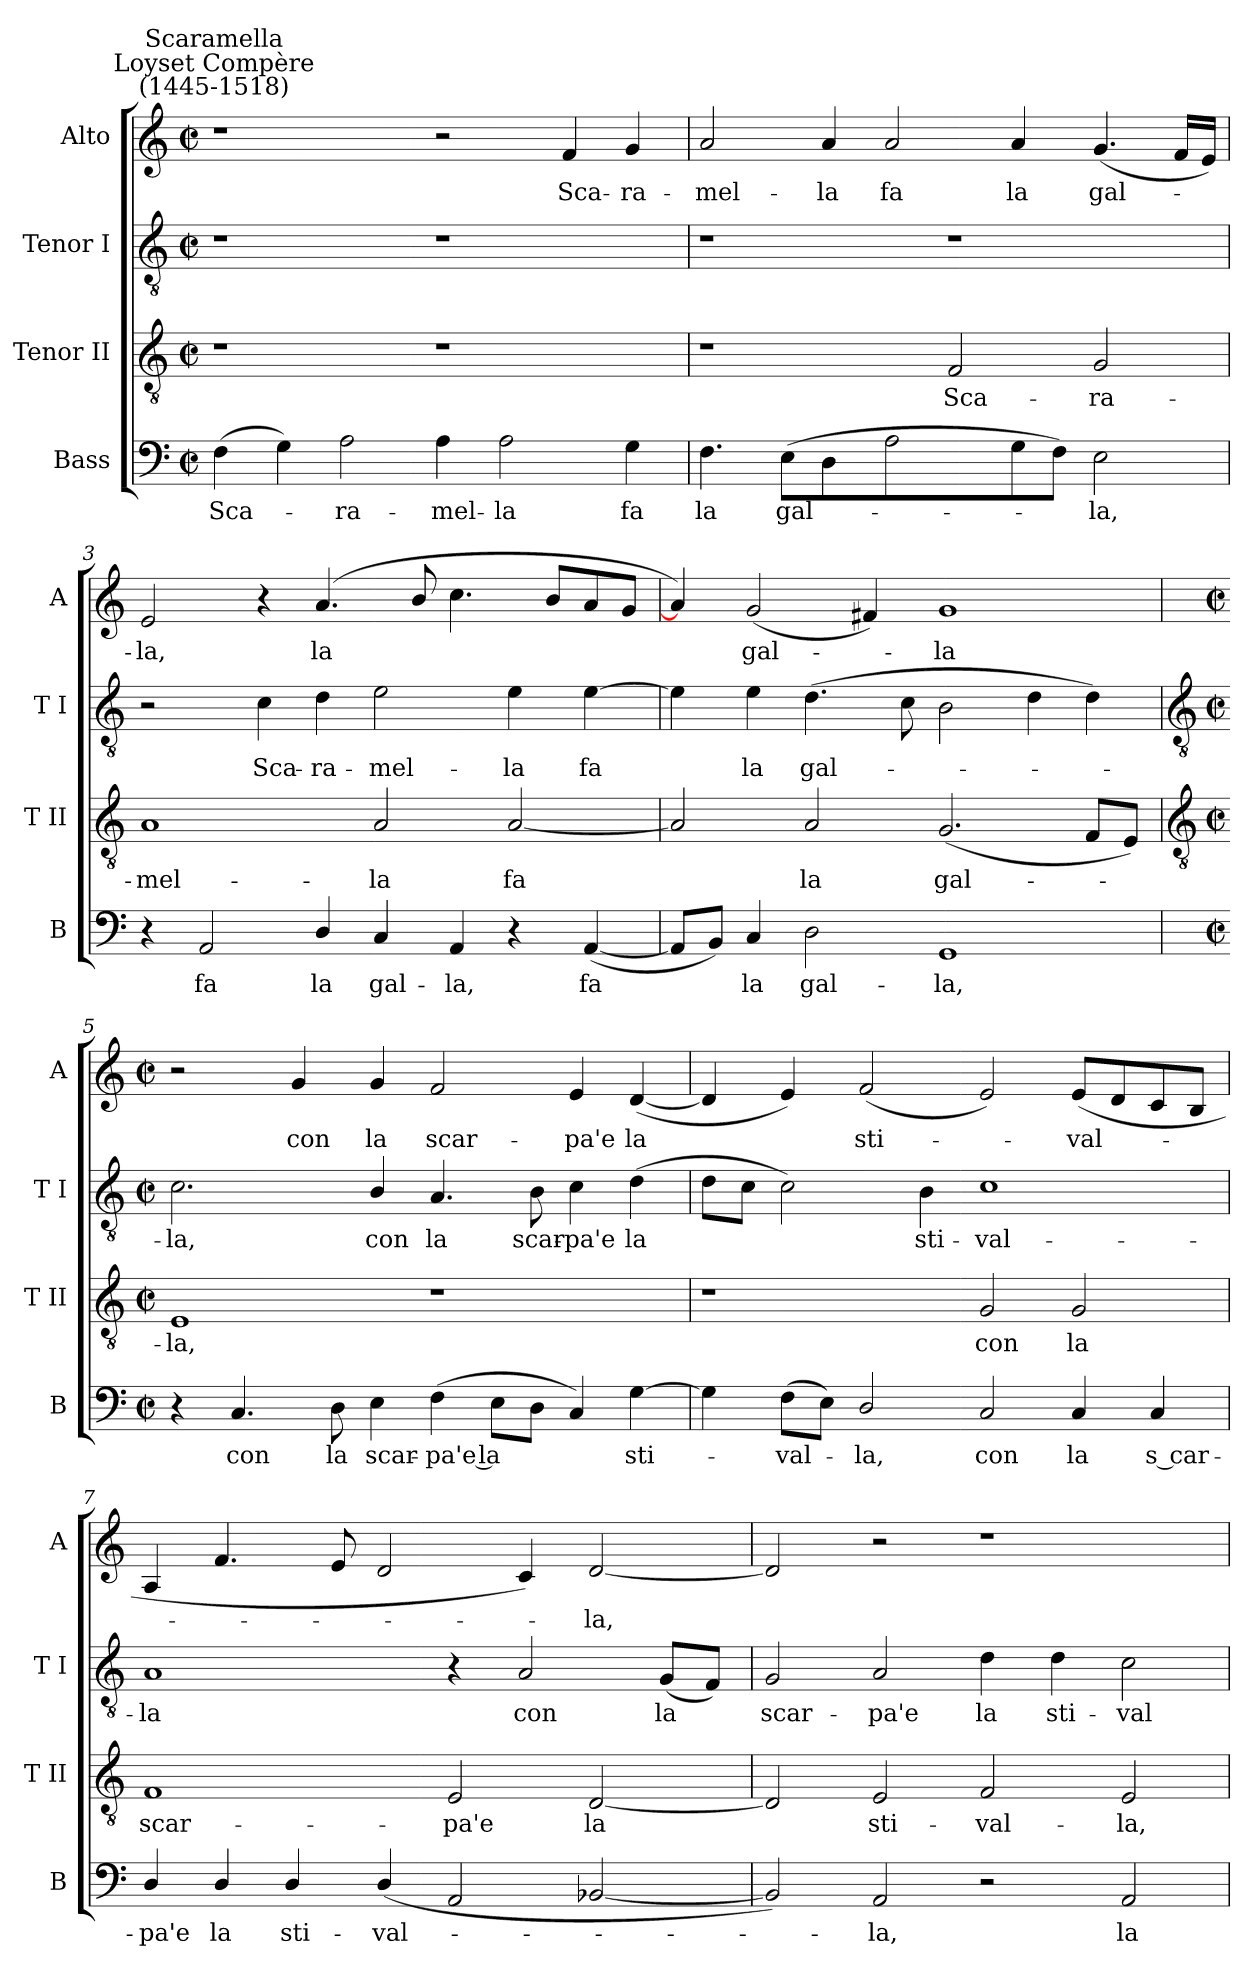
**kern	**text	**kern	**text	**kern	**text	**kern	**text
*part4	*part4	*part3	*part3	*part2	*part2	*part1	*part1
*staff4	*staff4	*staff3	*staff3	*staff2	*staff2	*staff1	*staff1
*I"Bass	*	*I"Tenor II	*	*I"Tenor I	*	*I"Alto	*
*I'B	*	*I'T II	*	*I'T I	*	*I'A	*
*clefF4	*	*clefGv2	*	*clefGv2	*	*clefG2	*
*k[]	*	*k[]	*	*k[]	*	*k[]	*
*C:	*	*C:	*	*C:	*	*C:	*
*M4/2	*	*M4/2	*	*M4/2	*	*M4/2	*
*met(c|)	*	*met(c|)	*	*met(c|)	*	*met(c|)	*
=1	=1	=1	=1	=1	=1	=1	=1
!	!	!	!	!	!	!LO:TX:a:cj:t=Loyset Compère\n(1445-1518)	!
!	!	!	!	!	!	!LO:TX:a:cj:t=Scaramella	!
!	!LO:LY:b	!	!	!	!	!	!
(>4F	Sca-	1r	.	1r	.	1r	.
4G)	.	.	.	.	.	.	.
!	!LO:LY:b	!	!	!	!	!	!
2A	ra-	.	.	.	.	.	.
!	!LO:LY:b	!	!	!	!	!	!
4A	-mel-	1r	.	1r	.	2r	.
!	!LO:LY:b	!	!	!	!	!	!
2A	-la	.	.	.	.	.	.
!	!	!	!	!	!	!	!LO:LY:b
.	.	.	.	.	.	4f	Sca-
!	!LO:LY:b	!	!	!	!	!	!LO:LY:b
4G	fa	.	.	.	.	4g	-ra-
=2	=2	=2	=2	=2	=2	=2	=2
!	!LO:LY:b	!	!	!	!	!	!LO:LY:b
4.F	la	1r	.	1r	.	2a	-mel-
!	!LO:LY:b	!	!	!	!	!	!
(>8EL	gal-	.	.	.	.	.	.
!	!	!	!	!	!	!	!LO:LY:b
4D	.	.	.	.	.	4a	-la
!	!	!	!	!	!	!	!LO:LY:b
2A	.	.	.	.	.	2a	fa
!	!	!	!LO:LY:b	!	!	!	!
.	.	2F	Sca-	1r	.	.	.
!	!	!	!	!	!	!	!LO:LY:b
8G	.	.	.	.	.	4a	la
8FJ)	.	.	.	.	.	.	.
!	!LO:LY:b	!	!LO:LY:b	!	!	!	!LO:LY:b
2E	la,	2G	-ra-	.	.	(<4.g	gal-
.	.	.	.	.	.	16fLL	.
.	.	.	.	.	.	16eJJ)	.
=3	=3	=3	=3	=3	=3	=3	=3
!	!	!	!LO:LY:b	!	!	!	!LO:LY:b
4r	.	1A	-mel-	2r	.	2e	la,
!	!LO:LY:b	!	!	!	!	!	!
2AA	fa	.	.	.	.	.	.
!	!	!	!	!	!LO:LY:b	!	!
.	.	.	.	4c	Sca-	4r	.
!	!LO:LY:b	!	!	!	!LO:LY:b	!	!LO:LY:b
4D/	la	.	.	4d	-ra-	(<4.a	la
!	!LO:LY:b	!	!LO:LY:b	!	!LO:LY:b	!	!
4C	gal-	2A	-la	2e	-mel-	.	.
.	.	.	.	.	.	8b/	.
!	!LO:LY:b	!	!	!	!	!	!
4AA	-la,	.	.	.	.	4.cc	.
!	!	!	!LO:LY:b	!	!LO:LY:b	!	!
4r	.	[2A	fa	4e	-la	.	.
.	.	.	.	.	.	8bL	.
!	!LO:LY:b	!	!	!	!LO:LY:b	!	!
(<[4AA	fa	.	.	[4e	fa	8a	.
.	.	.	.	.	.	8gJ	.
=4	=4	=4	=4	=4	=4	=4	=4
8AAL]	.	2A]	.	4e]	.	4a])	.
8BBJ)	.	.	.	.	.	.	.
!	!LO:LY:b	!	!	!	!LO:LY:b	!	!LO:LY:b
4C	la	.	.	4e	la	(<2g	gal-
!	!LO:LY:b	!	!LO:LY:b	!	!LO:LY:b	!	!
2D	gal-	2A	la	(>4.d	gal-	.	.
.	.	.	.	.	.	4f#X)	.
.	.	.	.	8c	.	.	.
!	!LO:LY:b	!	!LO:LY:b	!	!	!	!LO:LY:b
1GG	-la,	(<2.G	gal-	2B	.	1g	la
.	.	.	.	4d	.	.	.
.	.	8FL	.	4d)	.	.	.
.	.	8EJ)	.	.	.	.	.
!!LO:LB:g=z
=5	=5	=5	=5	=5	=5	=5	=5
*	*	*clefGv2	*	*clefGv2	*	*	*
*M4/2	*	*M4/2	*	*M4/2	*	*M4/2	*
*met(c|)	*	*met(c|)	*	*met(c|)	*	*met(c|)	*
!	!	!	!LO:LY:b	!	!LO:LY:b	!	!
4r	.	1E	la,	2.c	la,	2r	.
!	!LO:LY:b	!	!	!	!	!	!
4.C	con	.	.	.	.	.	.
!	!	!	!	!	!	!	!LO:LY:b
.	.	.	.	.	.	4g	con
!	!LO:LY:b	!	!	!	!	!	!
8D	la	.	.	.	.	.	.
!	!LO:LY:b	!	!	!	!LO:LY:b	!	!LO:LY:b
4E	scar-	.	.	4B/	con	4g	la
!	!LO:LY:b	!	!	!	!LO:LY:b	!	!LO:LY:b
(>4F	-pa'e la	1r	.	4.A	la	2f	scar-
8EL	.	.	.	.	.	.	.
!	!	!	!	!	!LO:LY:b	!	!
8DJ	.	.	.	8B	scar-	.	.
!	!	!	!	!	!LO:LY:b	!	!LO:LY:b
4C)	.	.	.	4c	-pa'e	4e	-pa'e
!	!LO:LY:b	!	!	!	!LO:LY:b	!	!LO:LY:b
[4G	sti-	.	.	(>4d	la	(<[4d	la
=6	=6	=6	=6	=6	=6	=6	=6
4G]	.	1r	.	8dL	.	4d]	.
.	.	.	.	8cJ	.	.	.
!	!LO:LY:b	!	!	!	!	!	!
(>8FL	val-	.	.	2c)	.	4e)	.
8EJ)	.	.	.	.	.	.	.
!	!LO:LY:b	!	!	!	!	!	!LO:LY:b
2D/	la,	.	.	.	.	(<2f	sti-
!	!	!	!	!	!LO:LY:b	!	!
.	.	.	.	4B	sti-	.	.
!	!LO:LY:b	!	!LO:LY:b	!	!LO:LY:b	!	!
2C	con	2G	con	1c	-val-	2e)	.
!	!LO:LY:b	!	!LO:LY:b	!	!	!	!LO:LY:b
4C	la	2G	la	.	.	(<8eL	val-
.	.	.	.	.	.	8d	.
!	!LO:LY:b	!	!	!	!	!	!
4C	s car-	.	.	.	.	8c	.
.	.	.	.	.	.	8BJ	.
=7	=7	=7	=7	=7	=7	=7	=7
!	!LO:LY:b	!	!LO:LY:b	!	!LO:LY:b	!	!
4D/	-pa'e	1F	scar-	1A	-la	4A	.
!	!LO:LY:b	!	!	!	!	!	!
4D/	la	.	.	.	.	4.f	.
!	!LO:LY:b	!	!	!	!	!	!
4D/	sti-	.	.	.	.	.	.
.	.	.	.	.	.	8e	.
!	!LO:LY:b	!	!	!	!	!	!
(<4D/	-val-	.	.	.	.	2d	.
!	!	!	!LO:LY:b	!	!	!	!
2AA	.	2E	-pa'e	4r	.	.	.
!	!	!	!	!	!LO:LY:b	!	!
.	.	.	.	2A	con	4c)	.
!	!	!	!LO:LY:b	!	!	!	!LO:LY:b
[2BB-X	.	[2D	la	.	.	[2d	la,
!	!	!	!	!	!LO:LY:b	!	!
.	.	.	.	(<8GL	la	.	.
.	.	.	.	8FJ)	.	.	.
=8	=8	=8	=8	=8	=8	=8	=8
!	!	!	!	!	!LO:LY:b	!	!
2BB-])	.	2D]	.	2G	scar-	2d]	.
!	!LO:LY:b	!	!LO:LY:b	!	!LO:LY:b	!	!
2AA	la,	2E	sti-	2A	-pa'e	2r	.
!	!	!	!LO:LY:b	!	!LO:LY:b	!	!
2r	.	2F	-val-	4d	la	1r	.
!	!	!	!	!	!LO:LY:b	!	!
.	.	.	.	4d	sti-	.	.
!	!LO:LY:b	!	!LO:LY:b	!	!LO:LY:b	!	!
2AA	la	2E	-la,	2c	-val-	.	.
=	=	=	=	=	=	=	=
*-	*-	*-	*-	*-	*-	*-	*-
